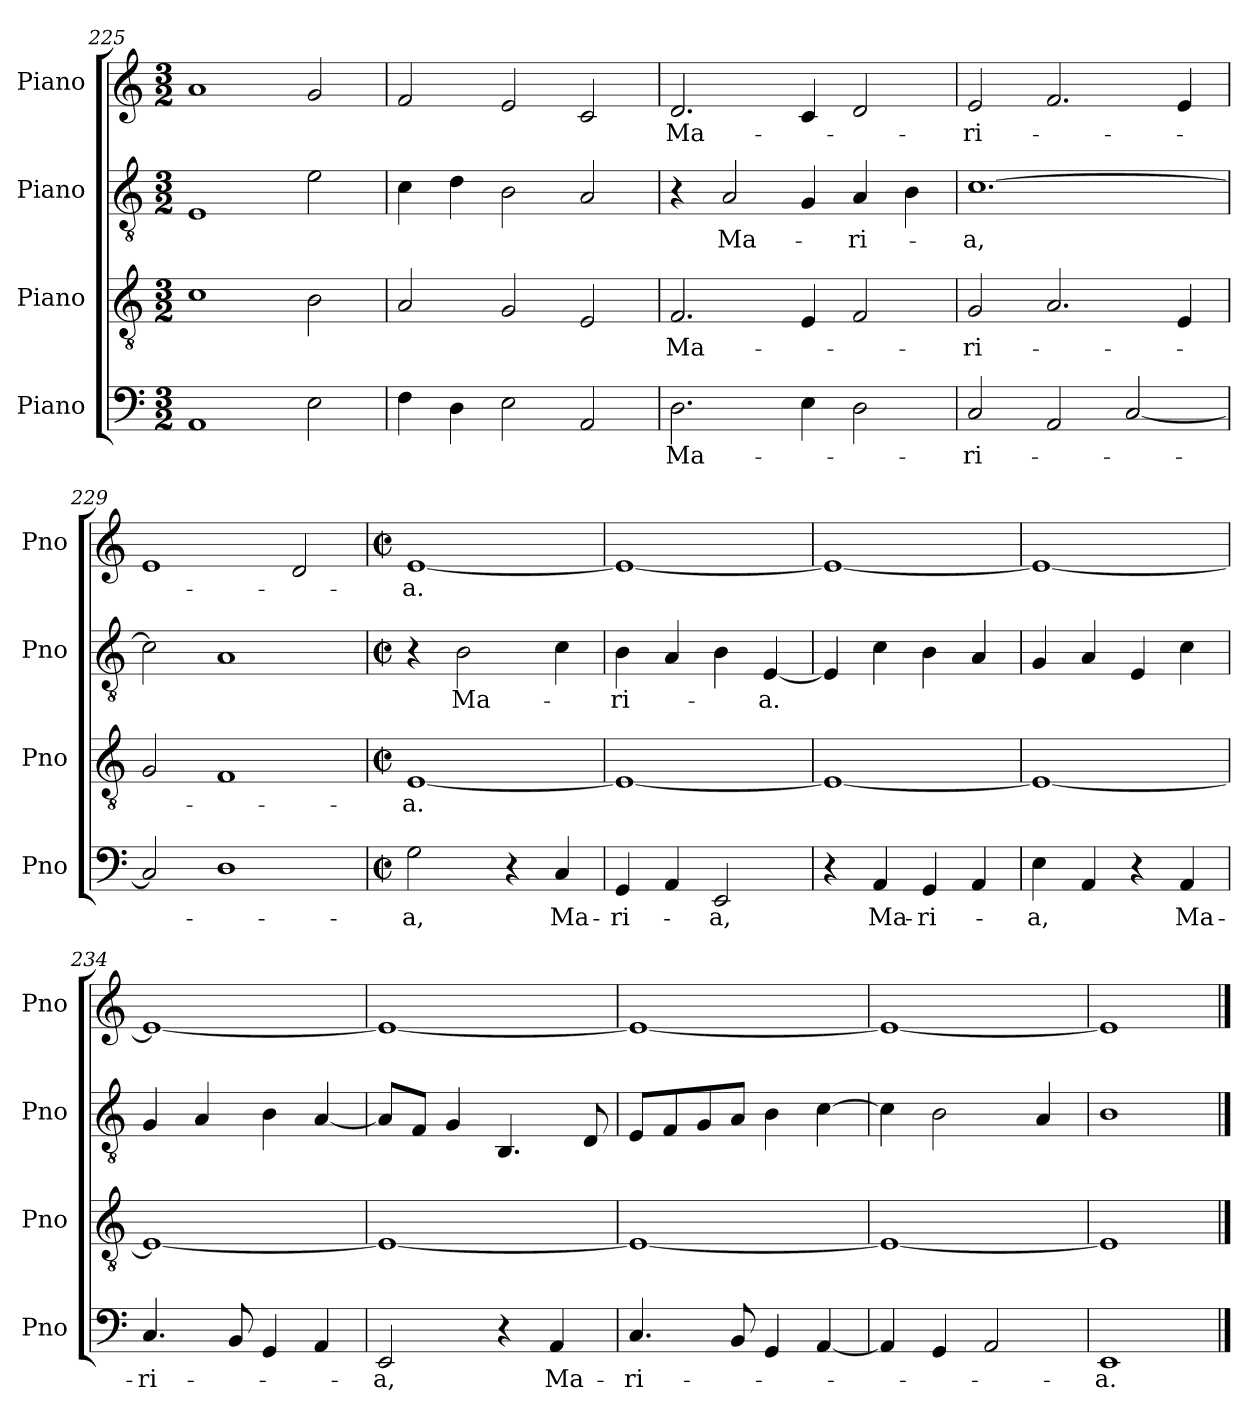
**kern	**text	**kern	**text	**kern	**text	**kern	**text
*part4	*part4	*part3	*part3	*part2	*part2	*part1	*part1
*staff4	*staff4	*staff3	*staff3	*staff2	*staff2	*staff1	*staff1
*I"Piano	*	*I"Piano	*	*I"Piano	*	*I"Piano	*
*I'Pno	*	*I'Pno	*	*I'Pno	*	*I'Pno	*
*clefF4	*	*clefGv2	*	*clefGv2	*	*clefG2	*
*k[]	*	*k[]	*	*k[]	*	*k[]	*
*M3/2	*	*M3/2	*	*M3/2	*	*M3/2	*
=225	=225	=225	=225	=225	=225	=225	=225
1AA	.	1c	.	1E	.	1a	.
2E\	.	2B\	.	2e\	.	2g/	.
=226	=226	=226	=226	=226	=226	=226	=226
4F\	.	2A/	.	4c\	.	2f/	.
4D\	.	.	.	4d\	.	.	.
2E\	.	2G/	.	2B\	.	2e/	.
2AA/	.	2E/	.	2A/	.	2c/	.
=227	=227	=227	=227	=227	=227	=227	=227
2.D\	-Ma-	2.F/	-Ma-	4r	.	2.d/	-Ma-
.	.	.	.	2A/	-Ma-	.	.
4E\	.	4E/	.	4G/	.	4c/	.
2D\	.	2F/	.	4A/	-ri-	2d/	.
.	.	.	.	4B\	.	.	.
=228	=228	=228	=228	=228	=228	=228	=228
2C/	-ri-	2G/	-ri-	[1.c	-a,	2e/	-ri-
2AA/	.	2.A/	.	.	.	2.f/	.
[2C/	.	.	.	.	.	.	.
.	.	4E/	.	.	.	4e/	.
!!LO:LB:g=z
=229	=229	=229	=229	=229	=229	=229	=229
2C/]	.	2G/	.	2c\]	.	1e	.
1D	.	1F	.	1A	.	.	.
.	.	.	.	.	.	2d/	.
=230	=230	=230	=230	=230	=230	=230	=230
*M2/2	*	*M2/2	*	*M2/2	*	*M2/2	*
*met(c|)	*	*met(c|)	*	*met(c|)	*	*met(c|)	*
2G\	-a,	[1E	-a.	4r	.	[1e	-a.
.	.	.	.	2B\	Ma-	.	.
4r	.	.	.	.	.	.	.
4C/	Ma-	.	.	4c\	.	.	.
=231	=231	=231	=231	=231	=231	=231	=231
4GG/	-ri-	1E_	.	4B\	-ri-	1e_	.
4AA/	.	.	.	4A/	.	.	.
2EE/	-a,	.	.	4B\	.	.	.
.	.	.	.	[4E/	-a.	.	.
=232	=232	=232	=232	=232	=232	=232	=232
4r	.	1E_	.	4E/]	.	1e_	.
4AA/	Ma-	.	.	4c\	.	.	.
4GG/	-ri-	.	.	4B\	.	.	.
4AA/	.	.	.	4A/	.	.	.
=233	=233	=233	=233	=233	=233	=233	=233
4E\	-a,	1E_	.	4G/	.	1e_	.
4AA/	.	.	.	4A/	.	.	.
4r	.	.	.	4E/	.	.	.
4AA/	Ma-	.	.	4c\	.	.	.
=234	=234	=234	=234	=234	=234	=234	=234
4.C/	-ri-	1E_	.	4G/	.	1e_	.
.	.	.	.	4A/	.	.	.
8BB/	.	.	.	.	.	.	.
4GG/	.	.	.	4B\	.	.	.
4AA/	.	.	.	[4A/	.	.	.
!!LO:LB:g=z
=235	=235	=235	=235	=235	=235	=235	=235
2EE/	-a,	1E_	.	8A/L]	.	1e_	.
.	.	.	.	8F/J	.	.	.
.	.	.	.	4G/	.	.	.
4r	.	.	.	4.BB/	.	.	.
4AA/	Ma-	.	.	.	.	.	.
.	.	.	.	8D/	.	.	.
=236	=236	=236	=236	=236	=236	=236	=236
4.C/	-ri-	1E_	.	8E/L	.	1e_	.
.	.	.	.	8F/	.	.	.
.	.	.	.	8G/	.	.	.
8BB/	.	.	.	8A/J	.	.	.
4GG/	.	.	.	4B\	.	.	.
[4AA/	.	.	.	[4c\	.	.	.
=237	=237	=237	=237	=237	=237	=237	=237
4AA/]	.	1E_	.	4c\]	.	1e_	.
4GG/	.	.	.	2B\	.	.	.
2AA/	.	.	.	.	.	.	.
.	.	.	.	4A/	.	.	.
=238	=238	=238	=238	=238	=238	=238	=238
1EE	-a.	1E]	.	1B	.	1e]	.
==	==	==	==	==	==	==	==
*-	*-	*-	*-	*-	*-	*-	*-
